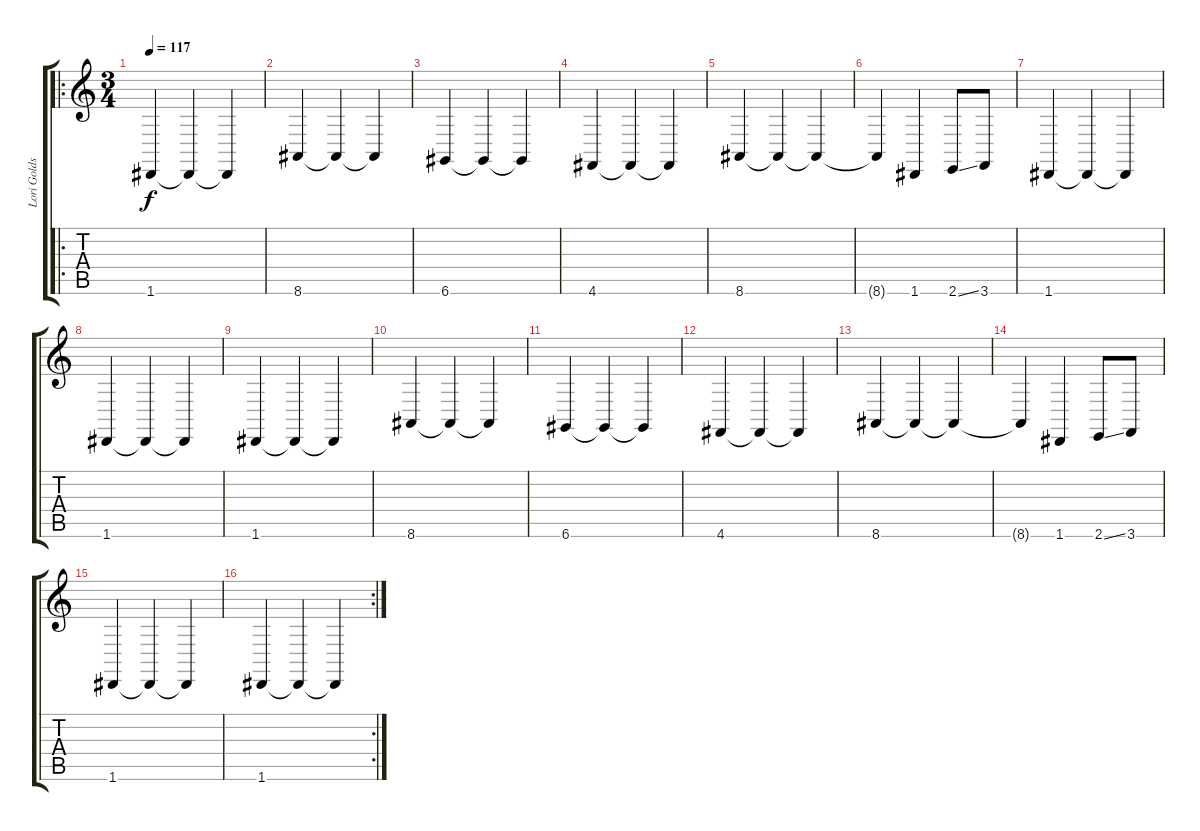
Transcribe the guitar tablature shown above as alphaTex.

\track ("Lori Goldston-Cello" "Lori Golds") {instrument cello}
\staff {score tabs}
\tuning (E4 B3 G3 D3 A2 D2) {hide}
\ro
\ts (3 4)
\tempo 117
\clef g2
\ks c
1.6.4{dy f} 1.6{t}.4 1.6{t}.4 |
8.6.4 8.6{t}.4 8.6{t}.4 |
6.6.4 6.6{t}.4 6.6{t}.4 |
4.6.4 4.6{t}.4 4.6{t}.4 |
8.6.4 8.6{t}.4 8.6{t}.4 |
8.6{t}.4 1.6.4 2.6{ss}.8 3.6.8 |
1.6.4 1.6{t}.4 1.6{t}.4 |
1.6.4 1.6{t}.4 1.6{t}.4 |
1.6.4 1.6{t}.4 1.6{t}.4 |
8.6.4 8.6{t}.4 8.6{t}.4 |
6.6.4 6.6{t}.4 6.6{t}.4 |
4.6.4 4.6{t}.4 4.6{t}.4 |
8.6.4 8.6{t}.4 8.6{t}.4 |
8.6{t}.4 1.6.4 2.6{ss}.8 3.6.8 |
1.6.4 1.6{t}.4 1.6{t}.4 |
\rc 2
1.6.4 1.6{t}.4 1.6{t}.4
